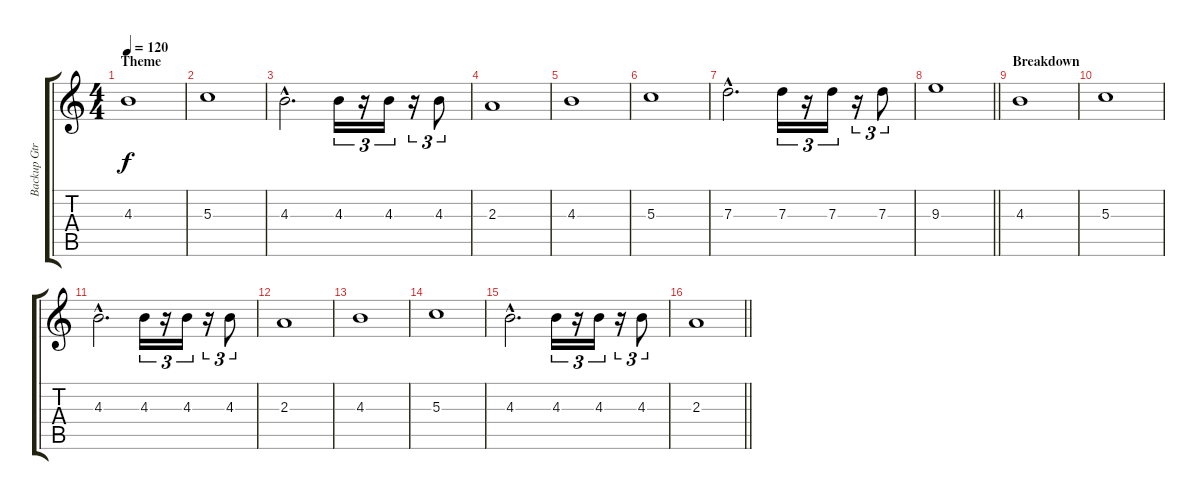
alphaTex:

\track ("Backup Gtr" "Backup Gtr") {instrument distortionguitar}
\staff {score tabs}
\tuning (E4 B3 G3 D3 A2 E2) {hide}
\ts (4 4)
\section ("" "Theme")
\tempo 120
\clef g2
\ks c
4.3.1{dy f} |
5.3.1 |
4.3{hac}.2{d} 4.3.16{tu (3 2)} r.16{tu (3 2)} 4.3.16{tu (3 2)} r.16{tu (3 2)} 4.3.8{tu (3 2)} |
2.3.1 |
4.3.1 |
5.3.1 |
7.3{hac}.2{d} 7.3.16{tu (3 2)} r.16{tu (3 2)} 7.3.16{tu (3 2)} r.16{tu (3 2)} 7.3.8{tu (3 2)} |
\barLineRight lightlight
9.3.1 |
\section ("" "Breakdown")
4.3.1 |
5.3.1 |
4.3{hac}.2{d} 4.3.16{tu (3 2)} r.16{tu (3 2)} 4.3.16{tu (3 2)} r.16{tu (3 2)} 4.3.8{tu (3 2)} |
2.3.1 |
4.3.1 |
5.3.1 |
4.3{hac}.2{d} 4.3.16{tu (3 2)} r.16{tu (3 2)} 4.3.16{tu (3 2)} r.16{tu (3 2)} 4.3.8{tu (3 2)} |
\barLineRight lightlight
2.3.1
